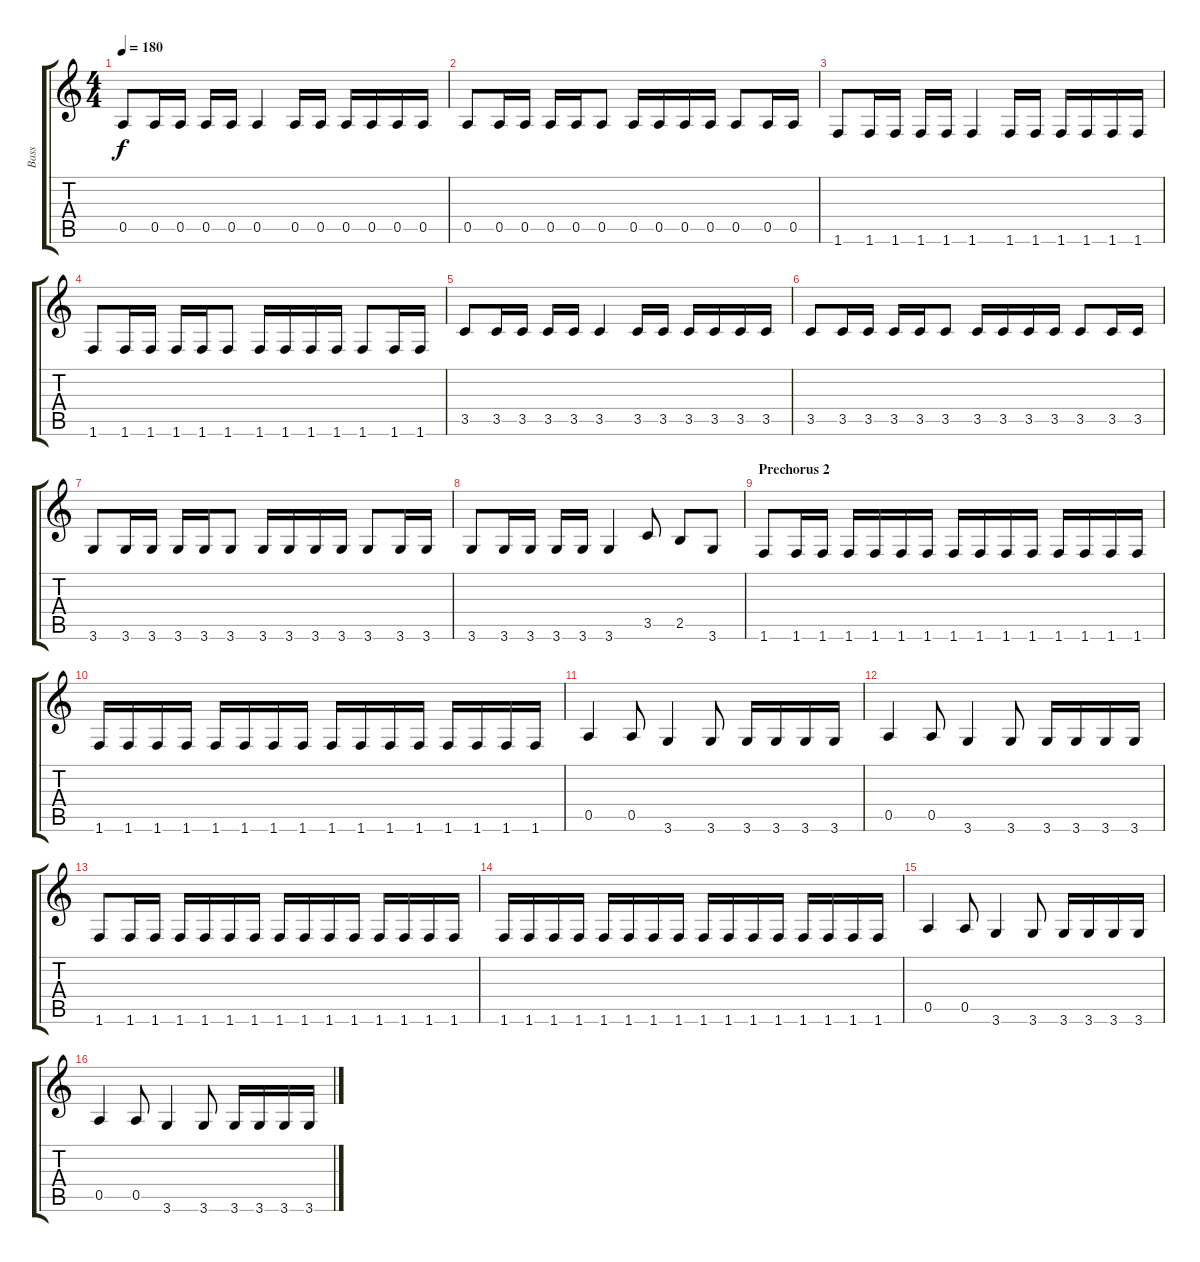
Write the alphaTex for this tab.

\track ("Bass" "Bass") {instrument electricbassfinger}
\staff {score tabs}
\tuning (E4 B3 G3 D3 A2 E2) {hide}
\ts (4 4)
\tempo 180
\clef g2
\ks c
0.5.8{dy f} 0.5.16 0.5.16 0.5.16 0.5.16 0.5.4 0.5.16 0.5.16 0.5.16 0.5.16 0.5.16 0.5.16 |
0.5.8 0.5.16 0.5.16 0.5.16 0.5.16 0.5.8 0.5.16 0.5.16 0.5.16 0.5.16 0.5.8 0.5.16 0.5.16 |
1.6.8 1.6.16 1.6.16 1.6.16 1.6.16 1.6.4 1.6.16 1.6.16 1.6.16 1.6.16 1.6.16 1.6.16 |
1.6.8 1.6.16 1.6.16 1.6.16 1.6.16 1.6.8 1.6.16 1.6.16 1.6.16 1.6.16 1.6.8 1.6.16 1.6.16 |
3.5.8 3.5.16 3.5.16 3.5.16 3.5.16 3.5.4 3.5.16 3.5.16 3.5.16 3.5.16 3.5.16 3.5.16 |
3.5.8 3.5.16 3.5.16 3.5.16 3.5.16 3.5.8 3.5.16 3.5.16 3.5.16 3.5.16 3.5.8 3.5.16 3.5.16 |
3.6.8 3.6.16 3.6.16 3.6.16 3.6.16 3.6.8 3.6.16 3.6.16 3.6.16 3.6.16 3.6.8 3.6.16 3.6.16 |
3.6.8 3.6.16 3.6.16 3.6.16 3.6.16 3.6.4 3.5.8 2.5.8 3.6.8 |
\section ("" "Prechorus 2")
1.6.8 1.6.16 1.6.16 1.6.16 1.6.16 1.6.16 1.6.16 1.6.16 1.6.16 1.6.16 1.6.16 1.6.16 1.6.16 1.6.16 1.6.16 |
1.6.16 1.6.16 1.6.16 1.6.16 1.6.16 1.6.16 1.6.16 1.6.16 1.6.16 1.6.16 1.6.16 1.6.16 1.6.16 1.6.16 1.6.16 1.6.16 |
0.5.4 0.5.8 3.6.4 3.6.8 3.6.16 3.6.16 3.6.16 3.6.16 |
0.5.4 0.5.8 3.6.4 3.6.8 3.6.16 3.6.16 3.6.16 3.6.16 |
1.6.8 1.6.16 1.6.16 1.6.16 1.6.16 1.6.16 1.6.16 1.6.16 1.6.16 1.6.16 1.6.16 1.6.16 1.6.16 1.6.16 1.6.16 |
1.6.16 1.6.16 1.6.16 1.6.16 1.6.16 1.6.16 1.6.16 1.6.16 1.6.16 1.6.16 1.6.16 1.6.16 1.6.16 1.6.16 1.6.16 1.6.16 |
0.5.4 0.5.8 3.6.4 3.6.8 3.6.16 3.6.16 3.6.16 3.6.16 |
0.5.4 0.5.8 3.6.4 3.6.8 3.6.16 3.6.16 3.6.16 3.6.16
